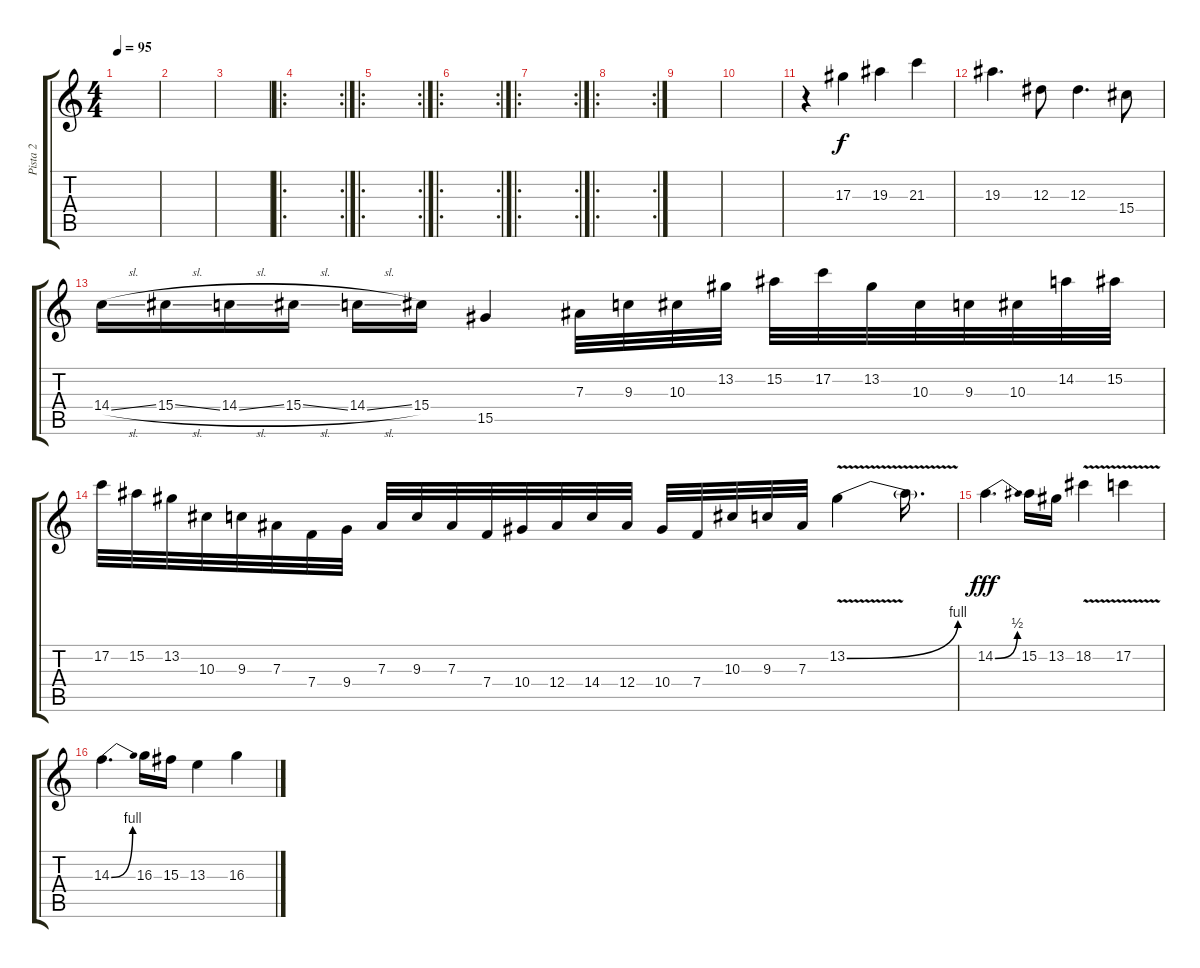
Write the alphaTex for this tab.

\track ("Pista 2" "Pista 2") {instrument overdrivenguitar}
\staff {score tabs}
\tuning (C4 G3 Eb3 Bb2 F2 C2) {hide}
\ts (4 4)
\tempo 95
\clef g2
\ks c
|
|
|
\ro
\rc 2
|
\ro
\rc 2
|
\ro
\rc 2
|
\ro
\rc 2
|
\ro
\rc 2
|
|
|
r.4{balance 8} 17.3.4 19.3.4 21.3.4 |
19.3.4{d} 12.3.8 12.3.4{d} 15.4.8 |
14.4{sl}.16 15.4{sl}.16 14.4{sl}.16 15.4{sl}.16 14.4{sl}.16 15.4.16 15.5.4 7.3.32 9.3.32 10.3.32 13.2.32 15.2.32 17.2.32 13.2.32 10.3.32 9.3.32 10.3.32 14.2.32 15.2.32 |
17.2.32 15.2.32 13.2.32 10.3.32 9.3.32 7.3.32 7.4.32 9.4.32 7.3.32 9.3.32 7.3.32 7.4.32 10.4.32 12.4.32 14.4.32 12.4.32 10.4.32 7.4.32 10.3.32 9.3.32 7.3.32 13.2{be (bend 0 0 60 4) v}.4 13.2{t}.16{d dy f} |
14.2{be (bend 0 0 60 2)}.4{d dy fff} 15.2.16 13.2.16 18.2{v}.4 17.2{v}.4 |
14.3{be (bend 0 0 60 4)}.4{d} 16.3.16 15.3.16 13.3.4 16.3.4
